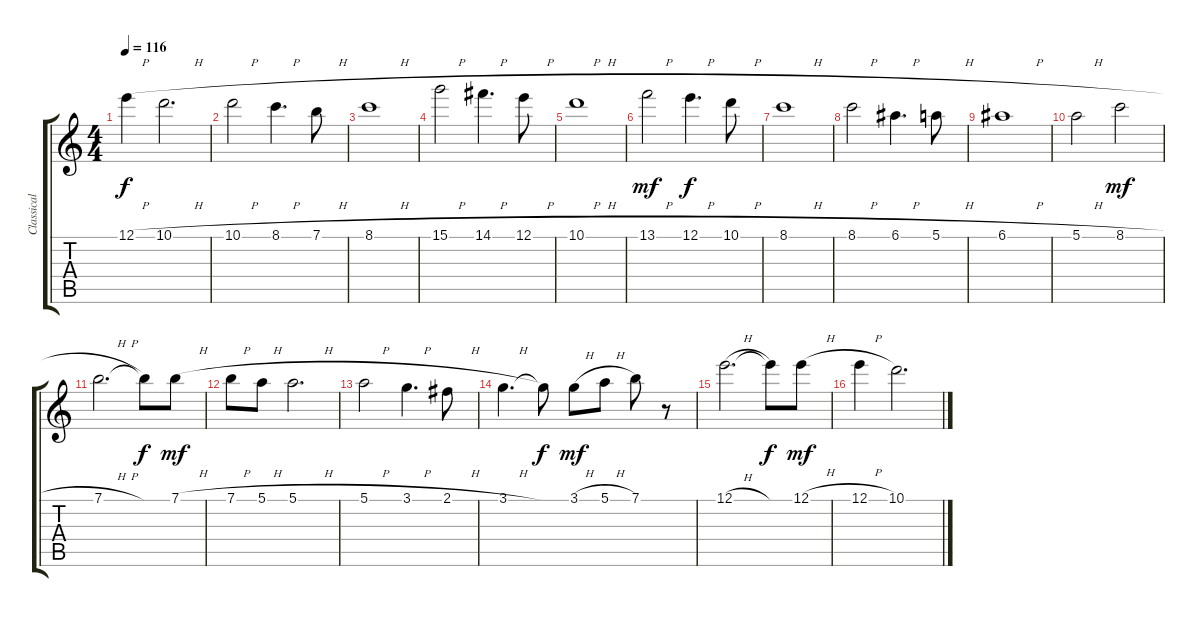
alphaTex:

\track ("Classical Acoustic and Electric Guitars" "Classical ") {instrument acousticguitarnylon}
\staff {score tabs}
\tuning (E4 B3 G3 D3 A2 E2) {hide}
\ts (4 4)
\tempo 116
\clef g2
\ks c
12.1{h}.4{dy f} 10.1{h}.2{d} |
10.1{h}.2 8.1{h}.4{d} 7.1{h}.8 |
8.1{h}.1 |
15.1{h}.2 14.1{h}.4{d} 12.1{h}.8 |
10.1{h}.1 |
13.1{h}.2{dy mf} 12.1{h}.4{d dy f} 10.1{h}.8 |
8.1{h}.1 |
8.1{h}.2 6.1{h}.4{d} 5.1{h}.8 |
6.1{h}.1 |
5.1{h}.2 8.1{h}.2{dy mf} |
7.1{h}.2{d} 7.1{t}.8{dy f} 7.1{h}.8{dy mf} |
7.1{h}.8 5.1{h}.8 5.1{h}.2{d} |
5.1{h}.2 3.1{h}.4{d} 2.1{h}.8 |
3.1{h}.4{d} 3.1{t}.8{dy f} 3.1{h}.8{dy mf} 5.1{h}.8 7.1.8 r.8 |
12.1{h}.2{d} 12.1{t}.8{dy f} 12.1{h}.8{dy mf} |
12.1{h}.4 10.1{h}.2{d}
